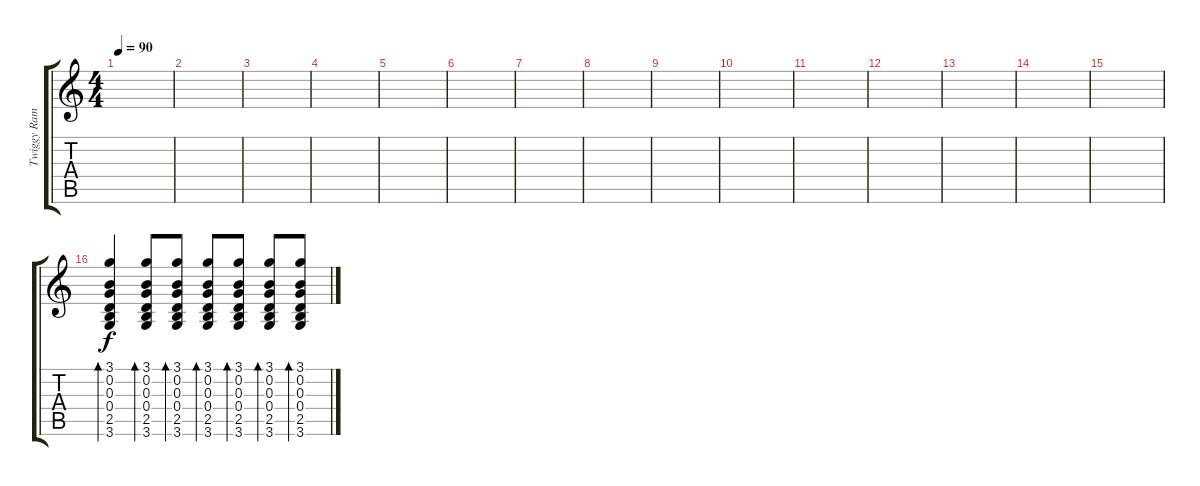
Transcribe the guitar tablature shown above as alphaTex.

\track ("Twiggy Rameriz Rythem" "Twiggy Ram") {instrument acousticguitarsteel}
\staff {score tabs}
\tuning (E4 B3 G3 D3 A2 E2) {hide}
\ts (4 4)
\tempo 90
\clef g2
\ks c
|
|
|
|
|
|
|
|
|
|
|
|
|
|
|
(3.1 0.2 0.3 0.4 2.5 3.6).4{bd 120 instrument electricguitarclean} (3.1 0.2 0.3 0.4 2.5 3.6).8{bd 60} (3.1 0.2 0.3 0.4 2.5 3.6).8{bd 60} (3.1 0.2 0.3 0.4 2.5 3.6).8{bd 60} (3.1 0.2 0.3 0.4 2.5 3.6).8{bd 60} (3.1 0.2 0.3 0.4 2.5 3.6).8{bd 60} (3.1 0.2 0.3 0.4 2.5 3.6).8{bd 60}
